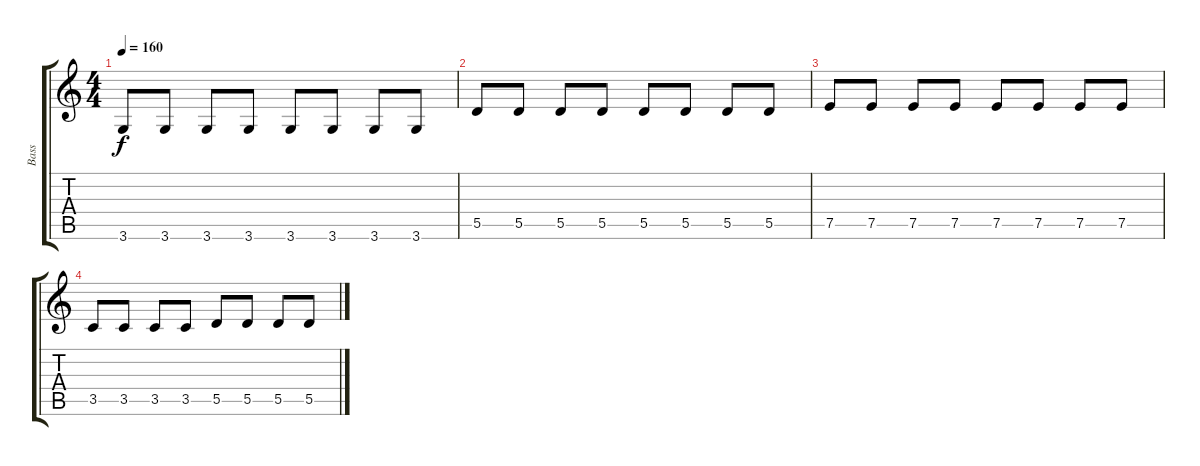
\track ("Bass" "Bass") {instrument electricbasspick}
\staff {score tabs}
\tuning (E4 B3 G3 D3 A2 E2) {hide}
\ts (4 4)
\tempo 160
\clef g2
\ks c
3.6.8{dy f} 3.6.8 3.6.8 3.6.8 3.6.8 3.6.8 3.6.8 3.6.8 |
5.5.8 5.5.8 5.5.8 5.5.8 5.5.8 5.5.8 5.5.8 5.5.8 |
7.5.8 7.5.8 7.5.8 7.5.8 7.5.8 7.5.8 7.5.8 7.5.8 |
3.5.8 3.5.8 3.5.8 3.5.8 5.5.8 5.5.8 5.5.8 5.5.8
